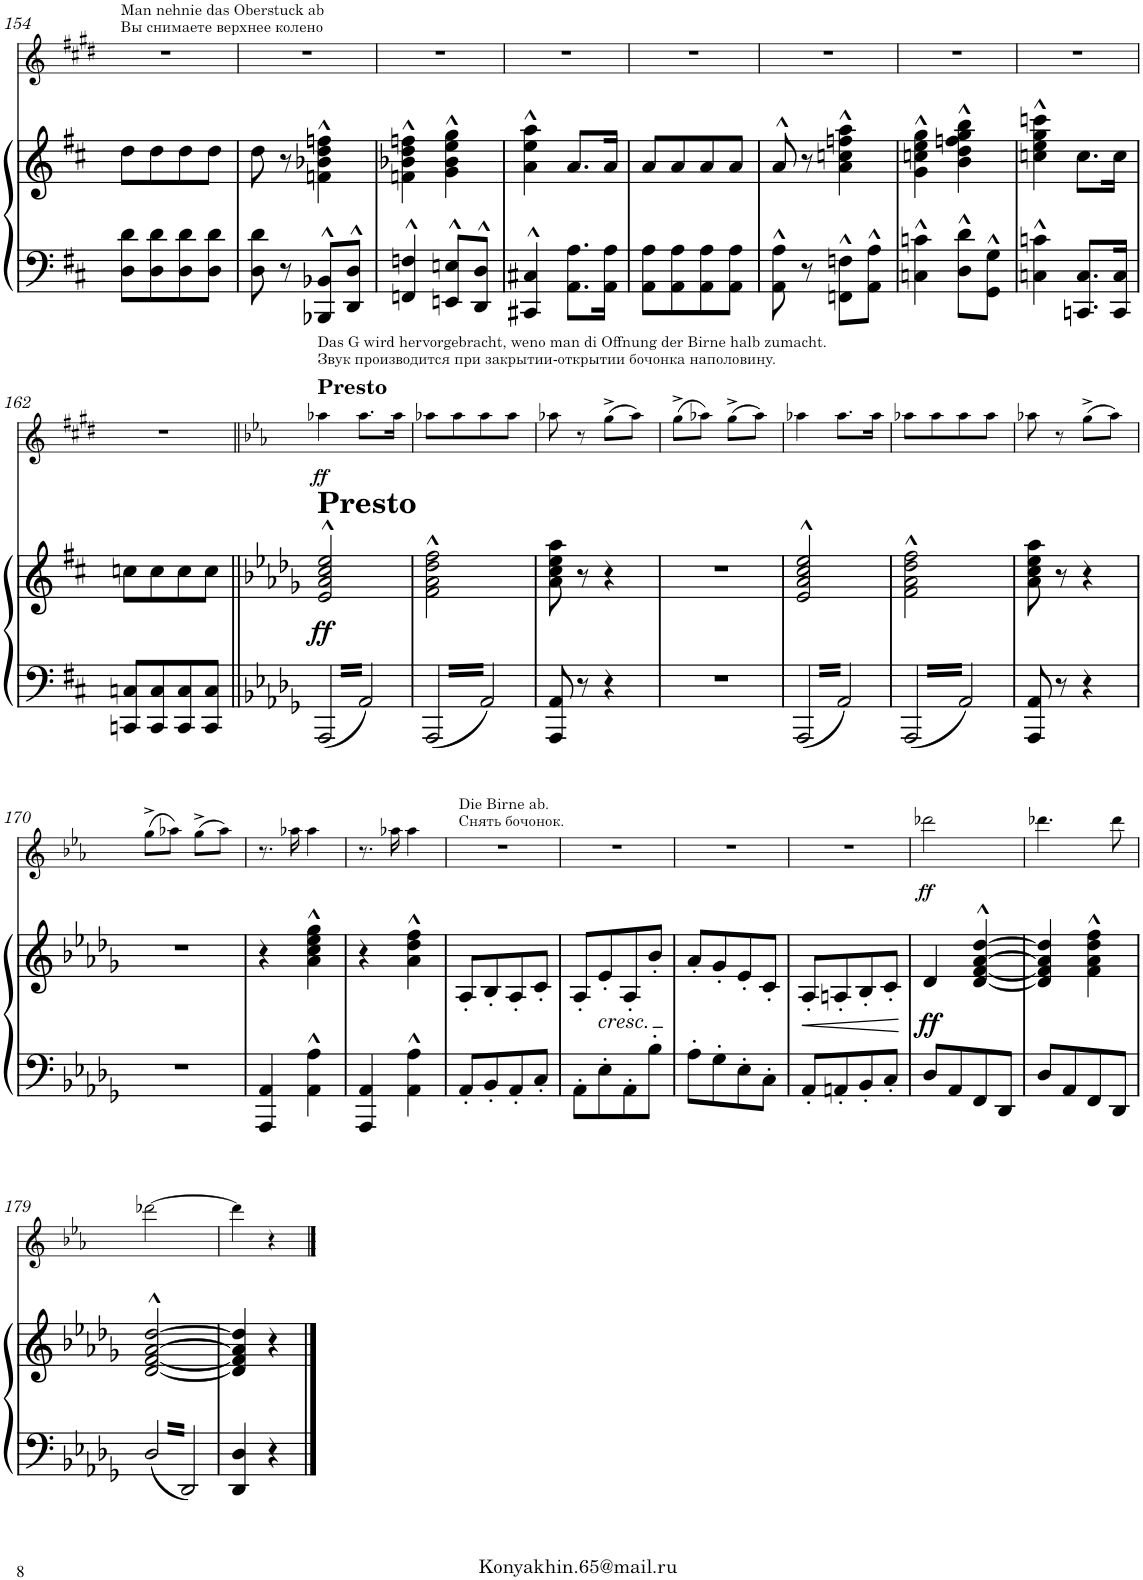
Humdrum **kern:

**kern	**kern	**dynam	**kern	**dynam
*part2	*part2	*part2	*part1	*part1
*staff3	*staff2	*staff2/3	*staff1	*staff1
*I"PIANO	*	*	*I"Clarinette in B   solo	*
*	*	*	*I'Cl	*
!!LO:PB:g=z
*clefF4	*clefG2	*	*clefG2	*
*	*	*	*Trd1c2	*
*k[f#c#]	*k[f#c#]	*	*k[f#c#g#d#]	*
*M2/4	*M2/4	*	*M2/4	*
=154	=154	=154	=154	=154
!	!	!	!LO:TX:a:t=Man nehnie das Oberstuck ab	!
!	!	!	!LO:TX:a:t=Вы снимаете верхнее колено	!
8D\ 8d\L	8dd\L	.	2r	.
8D\ 8d\	8dd\	.	.	.
8D\ 8d\	8dd\	.	.	.
8D\ 8d\J	8dd\J	.	.	.
=155	=155	=155	=155	=155
8D\ 8d\	8dd\	.	2r	.
8r	8r	.	.	.
8BBB-X/^^ 8BB-X/^^L	4fn\^^ 4b-X\^^ 4dd\^^ 4ffn\^^	.	.	.
8DD/^^ 8D/^^J	.	.	.	.
=156	=156	=156	=156	=156
4FFn/^^ 4Fn/^^	4fn\^^ 4b-X\^^ 4dd\^^ 4ffn\^^	.	2r	.
8EEn/^^ 8En/^^L	4g\^^ 4b-\^^ 4ee\^^ 4gg\^^	.	.	.
8DD/^^ 8D/^^J	.	.	.	.
=157	=157	=157	=157	=157
4CC#X/^^ 4C#X/^^	4a\^^ 4ee\^^ 4aa\^^	.	2r	.
8.AA\ 8.A\L	8.a/L	.	.	.
16AA\ 16A\Jk	16a/Jk	.	.	.
=158	=158	=158	=158	=158
8AA\ 8A\L	8a/L	.	2r	.
8AA\ 8A\	8a/	.	.	.
8AA\ 8A\	8a/	.	.	.
8AA\ 8A\J	8a/J	.	.	.
=159	=159	=159	=159	=159
8AA\^^ 8A\^^	8a^^/	.	2r	.
8r	8r	.	.	.
8FFn\^^ 8Fn\^^L	4a\^^ 4ccn\^^ 4ffn\^^ 4aa\^^	.	.	.
8AA\^^ 8A\^^J	.	.	.	.
=160	=160	=160	=160	=160
4Cn\^^ 4cn\^^	4g\^^ 4ccn\^^ 4ee\^^ 4gg\^^	.	2r	.
8D\^^ 8d\^^L	4b\^^ 4dd\^^ 4ffn\^^ 4gg\^^ 4bb\^^	.	.	.
8GG\^^ 8G\^^J	.	.	.	.
=161	=161	=161	=161	=161
4Cn\^^ 4cn\^^	4ccn\^^ 4ee\^^ 4gg\^^ 4cccn\^^	.	2r	.
8.CCn/ 8.C/L	8.cc\L	.	.	.
16CC/ 16C/Jk	16cc\Jk	.	.	.
!!LO:LB:g=z
=162	=162	=162	=162	=162
8CCn/ 8Cn/L	8ccn\L	.	2r	.
8CC/ 8C/	8cc\	.	.	.
8CC/ 8C/	8cc\	.	.	.
8CC/ 8C/J	8cc\J	.	.	.
=163||	=163||	=163||	=163||	=163||
*k[b-e-a-d-g-]	*k[b-e-a-d-g-]	*	*k[b-e-a-]	*
!	!	!	!LO:TX:a:B:t=Presto	!
!	!	!	!LO:TX:a:t=Das G wird hervorgebracht, weno man di Offnung der Birne halb zumacht.	!
!	!	!	!LO:TX:a:t=Звук производится при закрытии-открытии бочонка наполовину.	!
!	!LO:TX:a:B:t=Presto	!	!	!
!	!	!LO:DY:b	!	!LO:DY:b
6.AAA-/	2e-/^^ 2a-/^^ 2cc/^^ 2ee-/^^	ff	4aa-X\	ff
6.AA-/	.	.	8.aa-\L	.
.	.	.	16aa-\Jk	.
=164	=164	=164	=164	=164
6.AAA-/	2f\^^ 2a-\^^ 2dd-\^^ 2ff\^^	.	8aa-X\L	.
.	.	.	8aa-\	.
6.AA-/	.	.	8aa-\	.
.	.	.	8aa-\J	.
=165	=165	=165	=165	=165
8AAA-/ 8AA-/	8a-\ 8cc\ 8ee-\ 8aa-\	.	8aa-X\	.
8r	8r	.	8r	.
4r	4r	.	(8gg^\L	.
.	.	.	8aa-\J)	.
=166	=166	=166	=166	=166
2r	2r	.	(8gg^\L	.
.	.	.	8aa-X\J)	.
.	.	.	(8gg^\L	.
.	.	.	8aa-\J)	.
=167	=167	=167	=167	=167
6.AAA-/	2e-/^^ 2a-/^^ 2cc/^^ 2ee-/^^	.	4aa-X\	.
6.AA-/	.	.	8.aa-\L	.
.	.	.	16aa-\Jk	.
=168	=168	=168	=168	=168
6.AAA-/	2f\^^ 2a-\^^ 2dd-\^^ 2ff\^^	.	8aa-X\L	.
.	.	.	8aa-\	.
6.AA-/	.	.	8aa-\	.
.	.	.	8aa-\J	.
=169	=169	=169	=169	=169
8AAA-/ 8AA-/	8a-\ 8cc\ 8ee-\ 8aa-\	.	8aa-X\	.
8r	8r	.	8r	.
4r	4r	.	(8gg^\L	.
.	.	.	8aa-\J)	.
!!LO:LB:g=z
=170	=170	=170	=170	=170
2r	2r	.	(8gg^\L	.
.	.	.	8aa-X\J)	.
.	.	.	(8gg^\L	.
.	.	.	8aa-\J)	.
=171	=171	=171	=171	=171
4AAA-/ 4AA-/	4r	.	8.r	.
.	.	.	16aa-X\	.
4AA-\^^ 4A-\^^	4a-\^^ 4cc\^^ 4ee-\^^ 4gg-\^^	.	4aa-\	.
=172	=172	=172	=172	=172
4AAA-/ 4AA-/	4r	.	8.r	.
.	.	.	16aa-X\	.
4AA-\^^ 4A-\^^	4a-\^^ 4dd-\^^ 4ff\^^	.	4aa-\	.
=173	=173	=173	=173	=173
!	!	!	!LO:TX:a:t=Die Birne ab.	!
!	!	!	!LO:TX:a:t=Снять бочонок.	!
8AA-'/L	8A-'/L	.	2r	.
8BB-'/	8B-'/	.	.	.
8AA-'/	8A-'/	.	.	.
8C'/J	8c'/J	.	.	.
=174	=174	=174	=174	=174
8AA-'\L	8A-'/L	.	2r	.
!	!LO:TX:b:i:t=cresc.	!	!	!
8E-'\	8e-'/	.	.	.
8AA-'\	8A-'/	.	.	.
8B-'\J	8b-'/J	.	.	.
=175	=175	=175	=175	=175
8A-'\L	8a-'/L	.	2r	.
8G-'\	8g-'/	.	.	.
8E-'\	8e-'/	.	.	.
8C'\J	8c'/J	.	.	.
=176	=176	=176	=176	=176
!	!	!LO:HP:b	!	!
8AA-'/L	8A-'/L	<	2r	.
8AAn'/	8An'/	.	.	.
8BB-'/	8B-'/	.	.	.
8C'/J	8c'/J	.	.	.
.	.	[	.	.
=177	=177	=177	=177	=177
!	!	!LO:DY:b	!	!LO:DY:b
8D-/L	4d-/	ff	2ddd-X\	ff
8AA-/	.	.	.	.
8FF/	[4d-/^^ [4f/^^ [>4a-/^^ [4dd-/^^	.	.	.
8DD-/J	.	.	.	.
=178	=178	=178	=178	=178
8D-/L	4d-/] 4f/] 4a-/] 4dd-/]	.	4.ddd-X\	.
8AA-/	.	.	.	.
8FF/	4f\^^ 4a-\^^ 4dd-\^^ 4ff\^^	.	.	.
8DD-/J	.	.	8ddd-\	.
!!LO:LB:g=z
=179	=179	=179	=179	=179
6.D-/	[2d-/^^ [2f/^^ [2a-/^^ [2dd-/^^	.	[2ddd-X\	.
6.DD-/	.	.	.	.
=180	=180	=180	=180	=180
4DD-/ 4D-/	4d-/] 4f/] 4a-/] 4dd-/]	.	4ddd-\]	.
4r	4r	.	4r	.
==	==	==	==	==
*-	*-	*-	*-	*-
